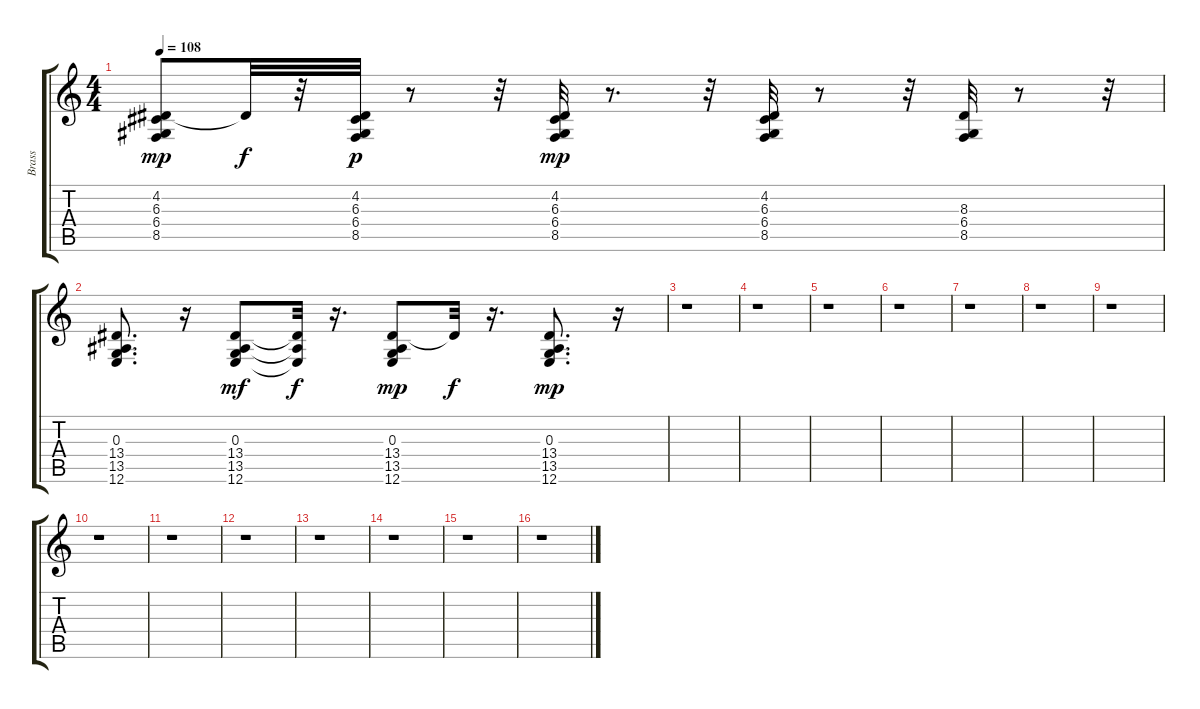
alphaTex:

\track ("Brass" "Brass") {instrument synthbrass1}
\staff {score tabs}
\tuning (E4 B3 G3 D3 A2 E2) {hide}
\ts (4 4)
\tempo 108
\clef g2
\ks c
(4.2 6.3 6.4 8.5).8{dy mp} 4.2{t}.32{dy f} r.32 (4.2 6.3 6.4 8.5).32{dy p} r.8 r.32 (4.2 6.3 6.4 8.5).32{dy mp} r.8{d} r.32 (4.2 6.3 6.4 8.5).32 r.8 r.32 (8.3 6.4 8.5).32 r.8 r.32 |
(0.3 13.4 13.5 12.6).8{d} r.16 (0.3 13.4 13.5 12.6).8{dy mf} (13.4{t} 13.5{t} 12.6{t}).32{dy f} r.16{d} (0.3 13.4 13.5 12.6).8{dy mp} 13.4{t}.32{dy f} r.16{d} (0.3 13.4 13.5 12.6).8{d dy mp} r.16 |
r.1 |
r.1 |
r.1 |
r.1 |
r.1 |
r.1 |
r.1 |
r.1 |
r.1 |
r.1 |
r.1 |
r.1 |
r.1 |
r.1
